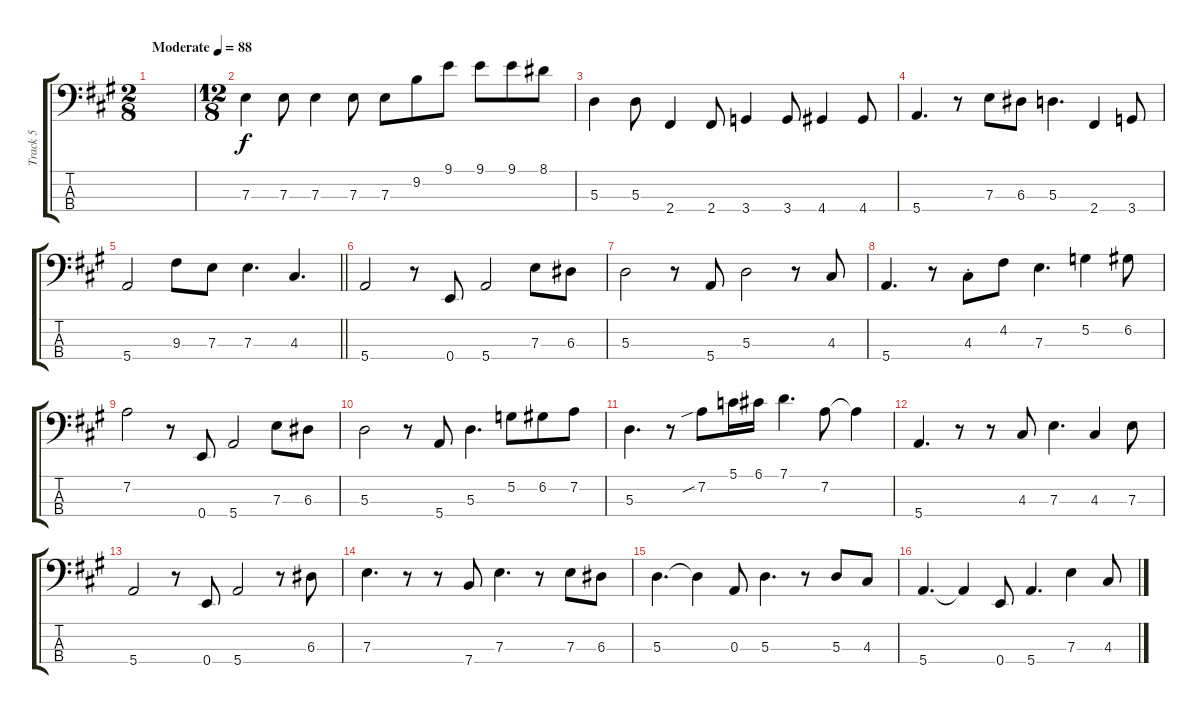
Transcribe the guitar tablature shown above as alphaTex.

\track ("Track 5" "Track 5") {instrument electricbassfinger}
\staff {score tabs}
\tuning (G2 D2 A1 E1) {hide}
\ts (2 8)
\tempo (88 "Moderate")
\clef f4
\ks a
|
\ts (12 8)
7.3.4 7.3.8 7.3.4 7.3.8 7.3.8 9.2.8 9.1.8 9.1.8 9.1.8 8.1.8 |
5.3.4 5.3.8 2.4.4 2.4.8 3.4.4 3.4.8 4.4.4 4.4.8 |
5.4.4{d} r.8 7.3.8 6.3.8 5.3.4{d} 2.4.4 3.4.8 |
\barLineRight lightlight
5.4.2 9.3.8 7.3.8 7.3.4{d} 4.3.4{d} |
5.4.2 r.8 0.4.8 5.4.2 7.3.8 6.3.8 |
5.3.2 r.8 5.4.8 5.3.2 r.8 4.3.8 |
5.4.4{d} r.8 4.3{st}.8 4.2.8 7.3.4{d} 5.2.4 6.2.8 |
7.2.2 r.8 0.4.8 5.4.2 7.3.8 6.3.8 |
5.3.2 r.8 5.4.8 5.3.4{d} 5.2.8 6.2.8 7.2.8 |
5.3.4{d} r.8 7.2{sib}.8 5.1.16 6.1.16 7.1.4{d} 7.2.8 7.2{t}.4 |
5.4.4{d} r.8 r.8 4.3.8 7.3.4{d} 4.3.4 7.3.8 |
5.4.2 r.8 0.4.8 5.4.2 r.8 6.3.8 |
7.3.4{d} r.8 r.8 7.4.8 7.3.4{d} r.8 7.3.8 6.3.8 |
5.3.4{d} 5.3{t}.4 0.3.8 5.3.4{d} r.8 5.3.8 4.3.8 |
5.4.4{d} 5.4{t}.4 0.4.8 5.4.4{d} 7.3.4 4.3.8
